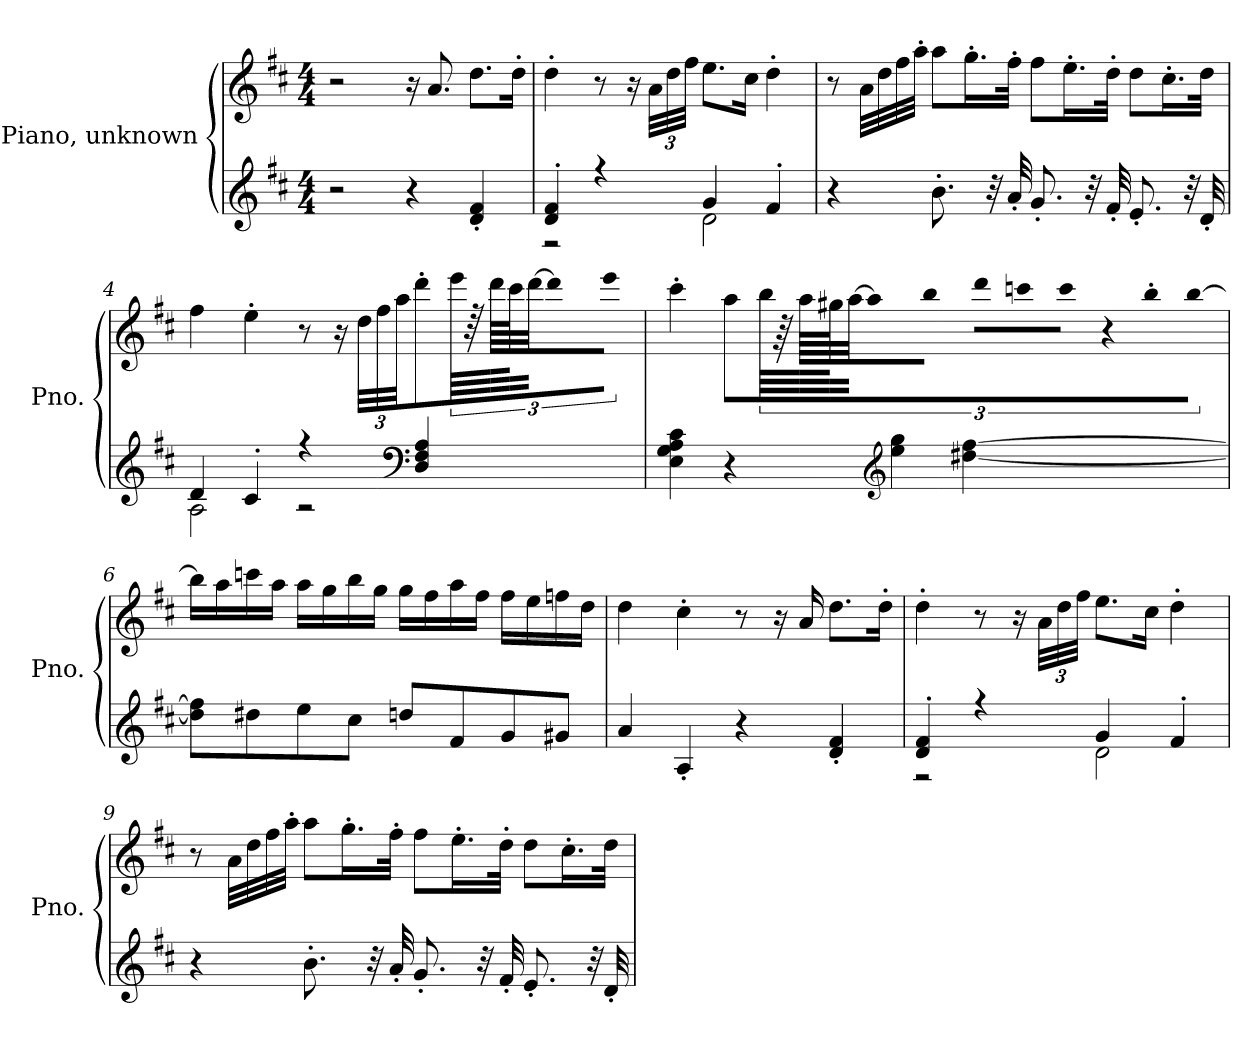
**kern	**kern
*part1	*part1
*staff2	*staff1
*I"Piano, unknown	*
*I'Pno.	*
*clefG2	*clefG2
*k[f#c#]	*k[f#c#]
*M4/4	*M4/4
*MM120	*MM120
=1	=1
2r	2r
4r	16r
.	8.a/
4d/' 4f#/'	8.dd\L
.	16dd'\Jk
=2	=2
*^	*
4d/' 4f#/'	2r	4dd'\
4r	.	8r
.	.	16r
*	*	*Xbrackettup
.	.	48a\LLL
.	.	48dd\
.	.	48ff#\JJJ
4g/	2d\	8.ee\L
.	.	16cc#\Jk
4f#'/	.	4dd'\
*v	*v	*
=3	=3
4r	8r
.	32a\LLL
.	32dd\
.	32ff#\
.	32aa'\JJJ
8.b'\	8aa\L
.	16.gg'\L
32r	.
32a'/	32ff#'\JJk
8.g'/	8ff#\L
.	16.ee'\L
32r	.
32f#'/	32dd'\JJk
8.e'/	8dd\L
.	16.cc#'\L
32r	.
32d'/	32dd\JJk
!!LO:LB:g=z
=4	=4
*^	*
4d/	2A\	4ff#\
4c#'/	.	4ee'\
4r	2r	8r
.	.	16r
.	.	48dd\LLL
.	.	48ff#\
.	.	48aa\JJ
*clefF4	*	*
4D/ 4F#/ 4A/	.	8ddd'\
*	*	*brackettup
.	.	96eee\Jkkk
.	.	96r
.	.	96ddd\LLLL
*	*	*Xbrackettup
.	.	96ccc#\J
.	.	[48ddd\
.	.	32ddd\]
.	.	32eee\JJJ
*v	*v	*
=5	=5
4E\ 4G\ 4A\ 4c#\	4ccc#'\
4r	8aa\L
*	*brackettup
.	96bb\Jkkk
.	96r
.	96aa\LLLL
*	*Xbrackettup
.	96gg#X\J
.	[48aa\
.	32aa\]
.	32bb\JJJ
*clefG2	*
4ee\ 4gg\	16ddd\LL
.	16cccn\
.	16ccc\JJ
.	32r
.	32bb'\
[4dd#X\ [4ff#\	[4bb\
!!LO:LB:g=z
=6	=6
8dd#\] 8ff#\]L	16bb\LL]
.	16aa\
8dd#X\	16cccn\
.	16aa\JJ
8ee\	16aa\LL
.	16gg\
8cc#\J	16bb\
.	16gg\JJ
8ddn/L	16gg\LL
.	16ff#\
8f#/	16aa\
.	16ff#\JJ
8g/	16ff#\LL
.	16ee\
8g#X/J	16ffn\
.	16dd\JJ
=7	=7
4a/	4dd\
4A'/	4cc#'\
4r	8r
.	16r
.	16a/
4d/' 4f#/'	8.dd\L
.	16dd'\Jk
=8	=8
*^	*
4d/' 4f#/'	2r	4dd'\
4r	.	8r
.	.	16r
.	.	48a\LLL
.	.	48dd\
.	.	48ff#\JJJ
4g/	2d\	8.ee\L
.	.	16cc#\Jk
4f#'/	.	4dd'\
*v	*v	*
!!LO:LB:g=z
=9	=9
4r	8r
.	32a\LLL
.	32dd\
.	32ff#\
.	32aa'\JJJ
8.b'\	8aa\L
.	16.gg'\L
32r	.
32a'/	32ff#'\JJk
8.g'/	8ff#\L
.	16.ee'\L
32r	.
32f#'/	32dd'\JJk
8.e'/	8dd\L
.	16.cc#'\L
32r	.
32d'/	32dd\JJk
=	=
*-	*-
